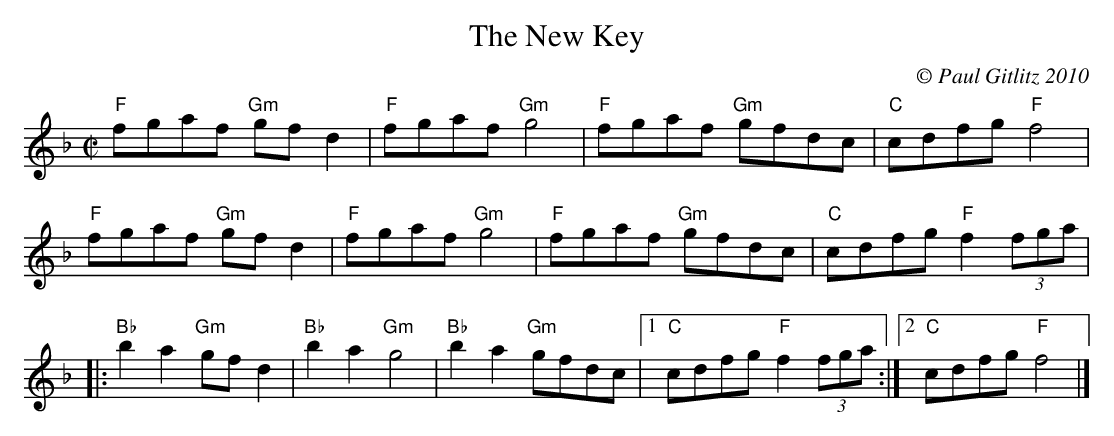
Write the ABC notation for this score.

X:1
T:New Key, The
M:C|
C:© Paul Gitlitz 2010
K:F
"F"fgaf "Gm"gfd2|"F"fgaf "Gm"g4|"F"fgaf "Gm"gfdc|"C"cdfg "F"f4|!
"F"fgaf "Gm"gfd2|"F"fgaf "Gm"g4|"F"fgaf "Gm"gfdc|"C"cdfg "F"f2(3fga|!
|:"Bb"b2a2"Gm"gfd2|"Bb"b2a2"Gm"g4|"Bb"b2a2 "Gm"gfdc|1"C"cdfg "F"f2(3fga:|2"C"cdfg "F"f4|]
